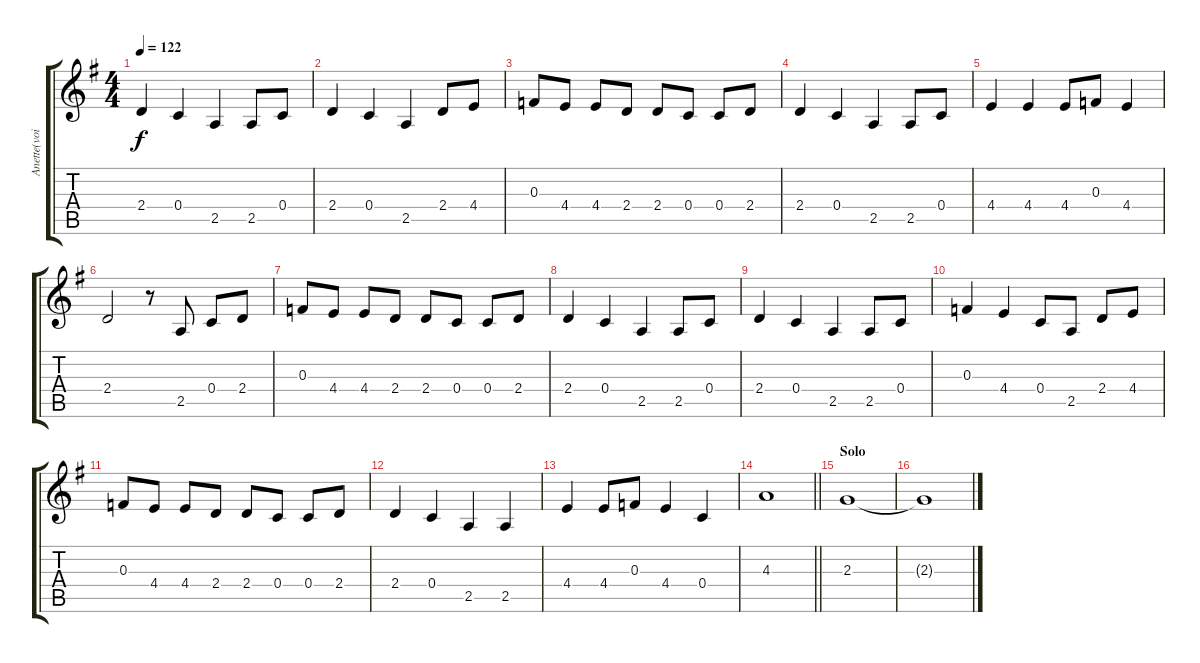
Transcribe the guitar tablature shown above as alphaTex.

\track ("Anette(voice)" "Anette(voi") {instrument flute}
\staff {score tabs}
\tuning (D5 A4 F4 C4 G3 D3) {hide}
\ts (4 4)
\tempo 122
\clef g2
\ks g
2.4.4{dy f} 0.4.4 2.5.4 2.5.8 0.4.8 |
2.4.4 0.4.4 2.5.4 2.4.8 4.4.8 |
0.3.8 4.4.8 4.4.8 2.4.8 2.4.8 0.4.8 0.4.8 2.4.8 |
2.4.4 0.4.4 2.5.4 2.5.8 0.4.8 |
4.4.4 4.4.4 4.4.8 0.3.8 4.4.4 |
2.4.2 r.8 2.5.8 0.4.8 2.4.8 |
0.3.8 4.4.8 4.4.8 2.4.8 2.4.8 0.4.8 0.4.8 2.4.8 |
2.4.4 0.4.4 2.5.4 2.5.8 0.4.8 |
2.4.4 0.4.4 2.5.4 2.5.8 0.4.8 |
0.3.4 4.4.4 0.4.8 2.5.8 2.4.8 4.4.8 |
0.3.8 4.4.8 4.4.8 2.4.8 2.4.8 0.4.8 0.4.8 2.4.8 |
2.4.4 0.4.4 2.5.4 2.5.4 |
4.4.4 4.4.8 0.3.8 4.4.4 0.4.4 |
\barLineRight lightlight
4.3.1 |
\section ("" "Solo")
2.3.1{volume 0} |
2.3{t}.1
